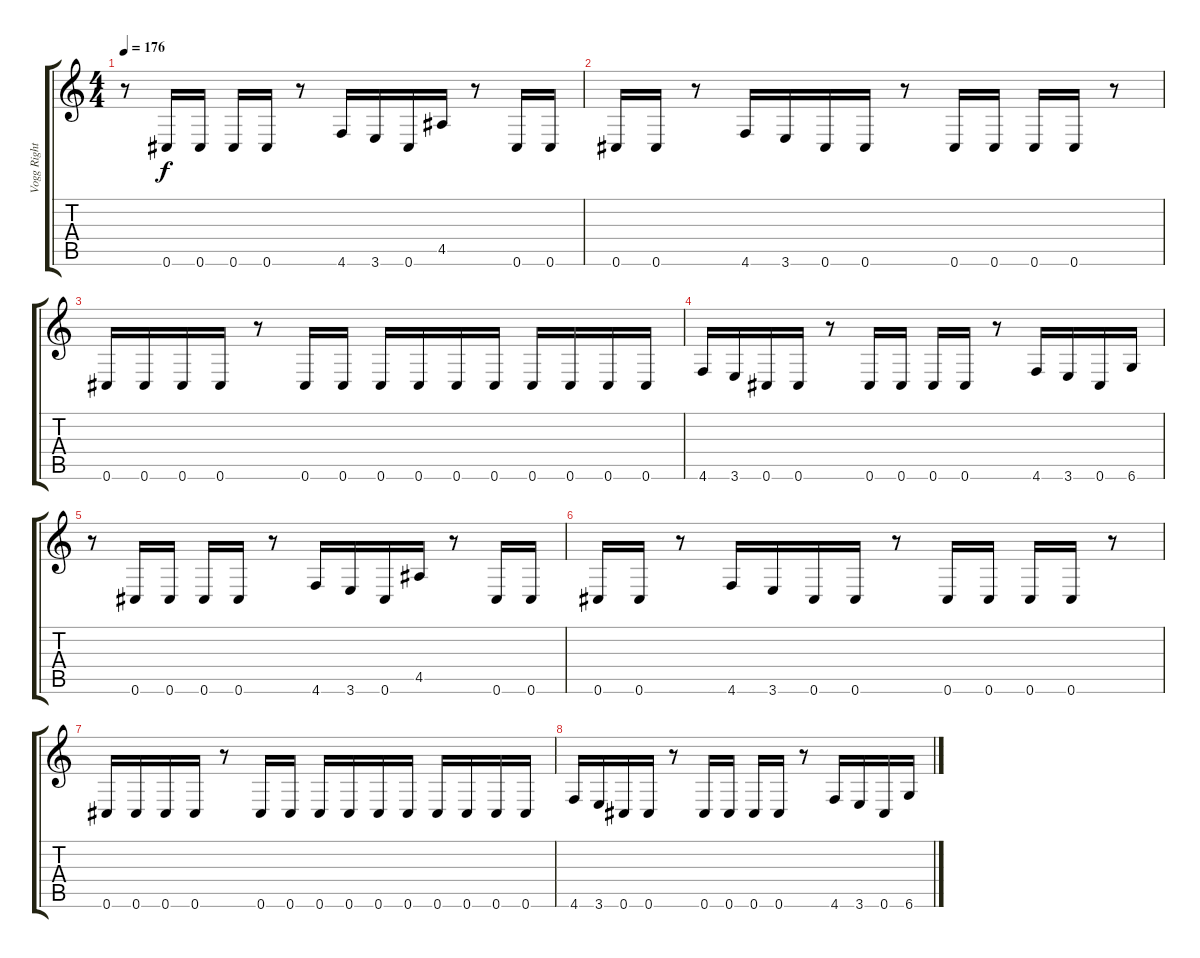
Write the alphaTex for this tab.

\track ("Vogg Right" "Vogg Right") {instrument distortionguitar}
\staff {score tabs}
\tuning (Db4 Ab3 E3 B2 Gb2 Db2) {hide}
\ts (4 4)
\tempo 176
\clef g2
\ks c
r.8{dy f} 0.6.16 0.6.16 0.6.16 0.6.16 r.8 4.6.16 3.6.16 0.6.16 4.5.16 r.8 0.6.16 0.6.16 |
0.6.16 0.6.16 r.8 4.6.16 3.6.16 0.6.16 0.6.16 r.8 0.6.16 0.6.16 0.6.16 0.6.16 r.8 |
0.6.16 0.6.16 0.6.16 0.6.16 r.8 0.6.16 0.6.16 0.6.16 0.6.16 0.6.16 0.6.16 0.6.16 0.6.16 0.6.16 0.6.16 |
4.6.16 3.6.16 0.6.16 0.6.16 r.8 0.6.16 0.6.16 0.6.16 0.6.16 r.8 4.6.16 3.6.16 0.6.16 6.6.16 |
r.8 0.6.16 0.6.16 0.6.16 0.6.16 r.8 4.6.16 3.6.16 0.6.16 4.5.16 r.8 0.6.16 0.6.16 |
0.6.16 0.6.16 r.8 4.6.16 3.6.16 0.6.16 0.6.16 r.8 0.6.16 0.6.16 0.6.16 0.6.16 r.8 |
0.6.16 0.6.16 0.6.16 0.6.16 r.8 0.6.16 0.6.16 0.6.16 0.6.16 0.6.16 0.6.16 0.6.16 0.6.16 0.6.16 0.6.16 |
4.6.16 3.6.16 0.6.16 0.6.16 r.8 0.6.16 0.6.16 0.6.16 0.6.16 r.8 4.6.16 3.6.16 0.6.16 6.6.16
